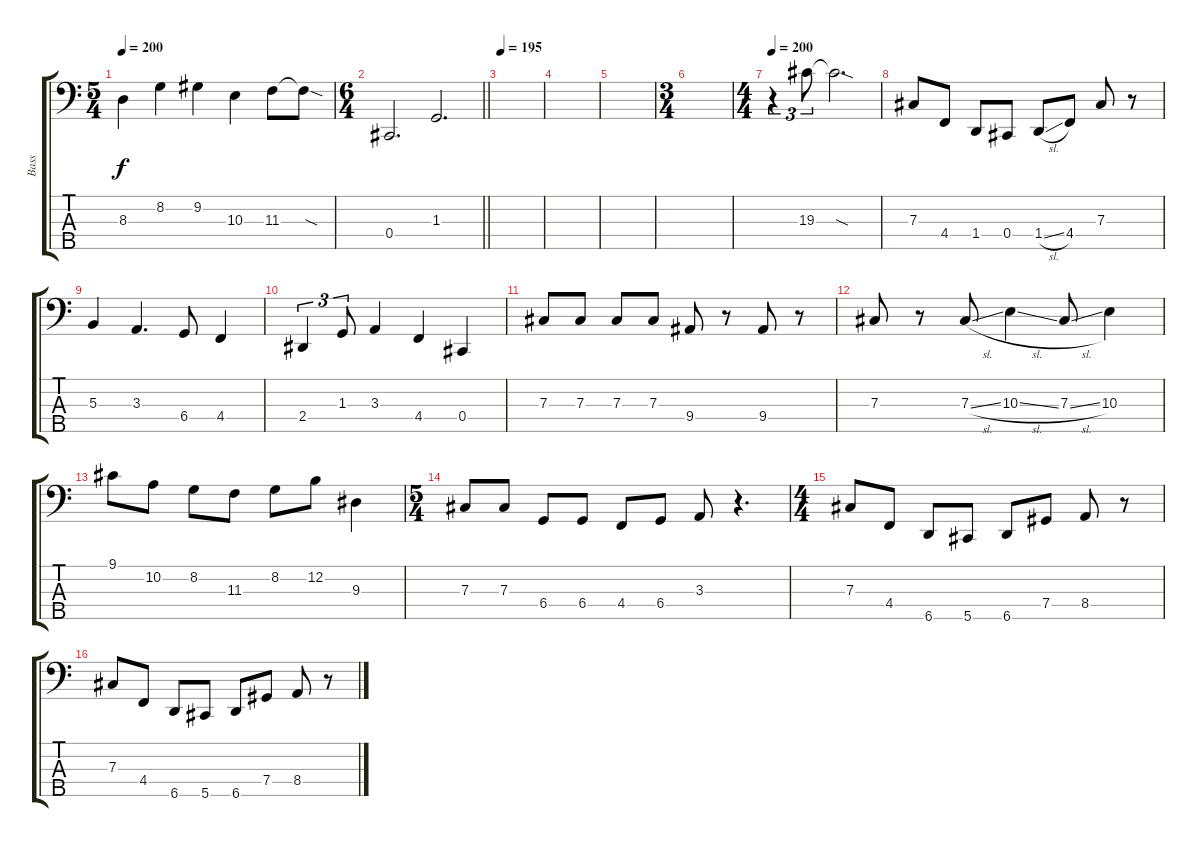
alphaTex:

\track ("Bass" "Bass") {instrument electricbassfinger}
\staff {score tabs}
\tuning (E2 B1 Gb1 Db1 Ab0) {hide}
\ts (5 4)
\tempo 200
\clef f4
\ks c
8.3.4{dy f} 8.2.4 9.2.4 10.3.4 11.3.8 11.3{sod t}.8 |
\ts (6 4)
\barLineRight lightlight
0.4.2{d} 1.3.2{d} |
\tempo 195
|
|
|
\ts (3 4)
|
\ts (4 4)
\tempo 200
r.4{tu (3 2)} 19.3.8{tu (3 2)} 19.3{sod t}.2{d} |
7.3.8 4.4.8 1.4.8 0.4.8 1.4{sl}.8 4.4.8 7.3.8 r.8 |
5.3.4 3.3.4{d} 6.4.8 4.4.4 |
2.4.4{tu (3 2)} 1.3.8{tu (3 2)} 3.3.4 4.4.4 0.4.4 |
7.3.8 7.3.8 7.3.8 7.3.8 9.4.8 r.8 9.4.8 r.8 |
7.3.8 r.8 7.3{sl}.8 10.3{sl}.4 7.3{sl}.8 10.3.4 |
9.1.8 10.2.8 8.2.8 11.3.8 8.2.8 12.2.8 9.3.4 |
\ts (5 4)
7.3.8 7.3.8 6.4.8 6.4.8 4.4.8 6.4.8 3.3.8 r.4{d} |
\ts (4 4)
7.3.8 4.4.8 6.5.8 5.5.8 6.5.8 7.4.8 8.4.8 r.8 |
7.3.8 4.4.8 6.5.8 5.5.8 6.5.8 7.4.8 8.4.8 r.8
